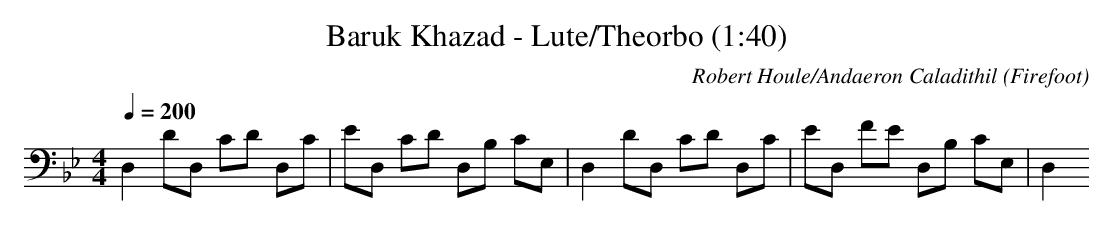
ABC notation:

X:1
T:Baruk Khazad - Lute/Theorbo (1:40)
C:Robert Houle/Andaeron Caladithil (Firefoot)
M:4/4
L:1/8
Q:1/4=200
K:Bb
D,2 DD, CD D,C|ED, CD D,B, CE,|D,2 DD, CD D,C|ED, FE D,B, CE,|D,2

DD, CD D,C|ED, CD D,B, CE,|D,2 DD, CD D,C|AD, GF D,F/2G/2

EE,|D,D,/2D,/2 DD, CD D,C|ED, CD D,B, CE,|D,D,/2D,/2 DD, CD D,C|ED,

FE D,B, CE,|D,D,/2D,/2 DD, CD D,C|ED, CD D,B, CE,|D,D,/2D,/2 DD, CD

D,C|AD, GF D,F/2G/2 EE,|A,/2A,/2A, AA, BA, AA,|cA, cB A,A

BA|G,/2G,/2G, GG, BA G,G|AG, BG, BA G,G|B,/2B,/2B, BB, AB B,G|FB,

=EF B,A BA|C/2C/2C cC BC AC|(3G=EC (3=ECG, (3C2G,2C,2|D,D,/2D,/2

DD, CD D,C|_ED, CD D,B, CE,|D,D,/2D,/2 DD, CD D,C|ED, FE D,B,

CE,|D,D,/2D,/2 DD, CD D,C|ED, CD D,B, CE,|D,D,/2D,/2 DD, CD D,C|AD,

GF D,F/2G/2 EE,|D,D,/2D,/2 DD, CD D,C|ED, CD D,B, CE,|D,D,/2D,/2

DD, CD D,C|ED, FE D,B, CE,|D,D,/2D,/2 DD, CD D,C|ED, CD D,B,

CE,|D,D,/2D,/2 DD, CD D,C|AD, GF D,F/2G/2 EE,|D/2D/2D ED FE DG|FG

AB A/2A/2G AB|cB cd ed ef|(3agf (3gfe (3fed (3edc|(3dcB (3cBA (3BAG

(3AGF|(3D,2A,2D2 (3F2A2d2|f2 d2 A2 F2|(3_A,2E2_A2 (3c2e2_a2|

(3_a=e_e (3_dcB (3_A=E_E (3_D=B,_B,|(3D,2=A,2=D2 (3F2=A2=d2|f2 d2

A2 F2|(3_A,2E2_A2 (3c2e2_a2|(3_a=e_e (3_dcB (3_A=E_E (3_D=B,_B,|

(3=B,2E2_G2 (3=B2e2_g2|(3C2F2=A2 (3c2f2=a2|(3=B,2E2_G2 (3=B2e2_g2|

(3C2F2A2 (3c2f2a2|=A,/2A,/2A, AA, _BA, AA,|cA, cB A,A BA|G,/2G,/2G,

=GG, BA G,G|AG, BG, BA G,G|_B,/2B,/2B, BB, AB B,G|FB, =EF B,A

BA|C/2C/2C cC BC AC|(3G=EC (3=ECG, (3C2G,2C,2|D,D,/2D,/2 =DD, CD

D,C|_ED, CD D,B, CE,|D,D,/2D,/2 DD, CD D,C|ED, FE D,B,

CE,|D,D,/2D,/2 DD, CD D,C|ED, CD D,B, CE,|D,D,/2D,/2 DD, CD D,C|AD,

GF D,F/2G/2 EE,|D,D,/2D,/2 DD, CD D,C|ED, CD D,B, CE,|D,D,/2D,/2

DD, CD D,C|ED, FE D,B, CE,|D,D,/2D,/2 DD, CD D,C|ED, CD D,B,

CE,|D,D,/2D,/2 DD, CD D,C|AD, GF D,F/2G/2 EE,|D,D,/2D,/2 DD, CD

D,D|D,6- D,3/2
